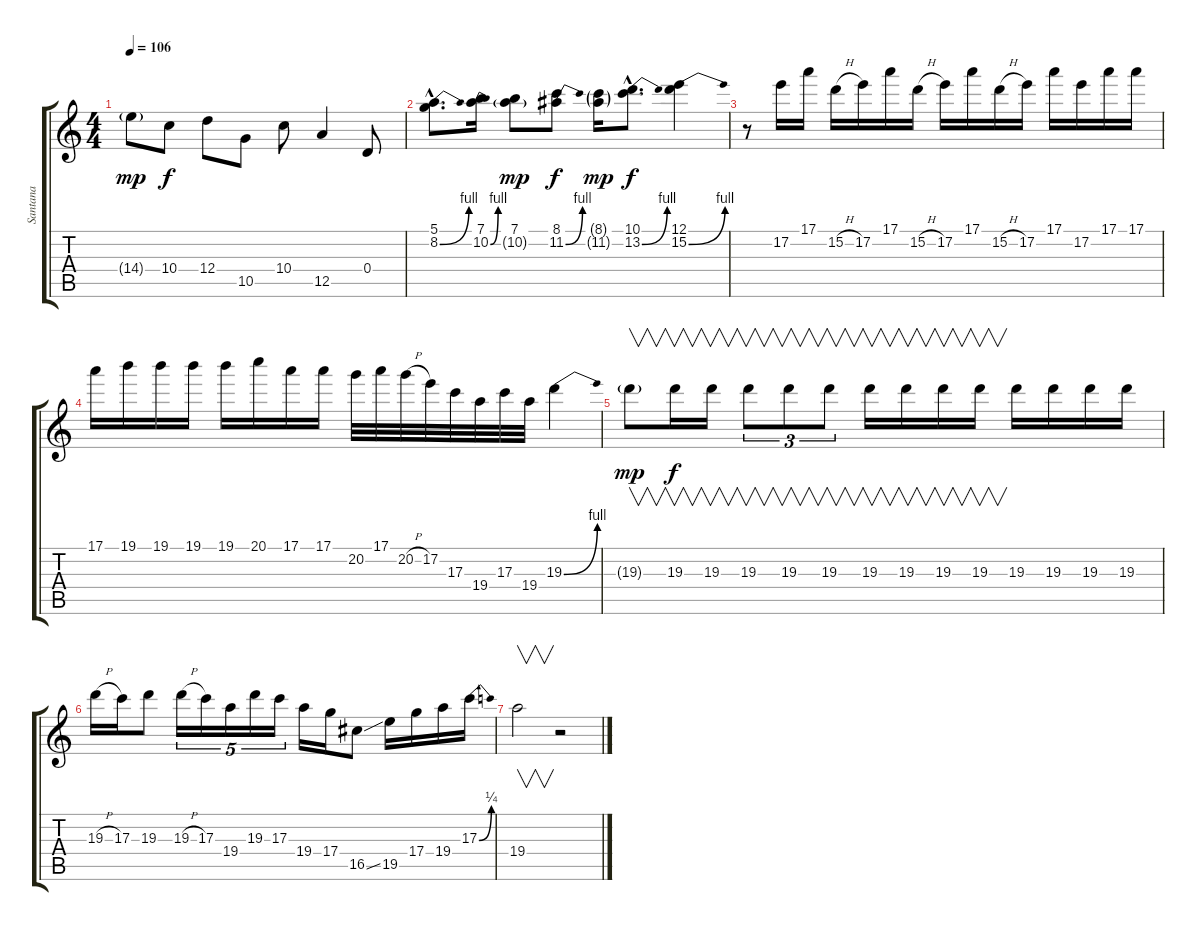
\track ("Santana" "Santana") {instrument overdrivenguitar}
\staff {score tabs}
\tuning (E4 B3 G3 D3 A2 E2) {hide}
\ts (4 4)
\tempo 106
\clef g2
\ks c
14.4{g}.8{dy mp} 10.4.8{dy f} 12.4.8 10.5.8 10.4.8 12.5.4 0.4.8 |
(5.1{hac} 8.2{be (bend 0 0 60 4) hac}).8{d} (7.1 10.2{be (bend 0 0 60 4)}).16 (7.1 10.2{g}).8{dy mp} (8.1 11.2{be (bend 0 0 60 4)}).8{dy f} (8.1{g} 11.2{g}).16{dy mp} (10.1{hac} 13.2{be (bend 0 0 60 4) hac}).8{d dy f} (12.1 15.2{be (bend 0 0 60 4)}).4 |
r.8 17.2.16 17.1.16 15.2{h}.16 17.2.16 17.1.16 15.2{h}.16 17.2.16 17.1.16 15.2{h}.16 17.2.16 17.1.16 17.2.16 17.1.16 17.1.16 |
17.1.16 19.1.16 19.1.16 19.1.16 19.1.16 20.1.16 17.1.16 17.1.16 20.2.32 17.1.32 20.2{h}.32 17.2.32 17.3.32 19.4.32 17.3.32 19.4.32 19.3{be (bend 0 0 60 4)}.4 |
19.3{g}.8{v dy mp} 19.3.16{v dy f} 19.3.16{v} 19.3.8{v tu (3 2)} 19.3.8{v tu (3 2)} 19.3.8{v tu (3 2)} 19.3.16{v} 19.3.16{v} 19.3.16{v} 19.3.16{v} 19.3.16 19.3.16 19.3.16 19.3.16 |
19.3{h}.16 17.3.16 19.3.8 19.3{h}.16{tu (5 4)} 17.3.16{tu (5 4)} 19.4.16{tu (5 4)} 19.3.16{tu (5 4)} 17.3.16{tu (5 4)} 19.4.16 17.4.16 16.5{ss}.8 19.5.16 17.4.16 19.4.16 17.3{be (bend 0 0 60 1)}.16 |
19.4.2{v} r.2
